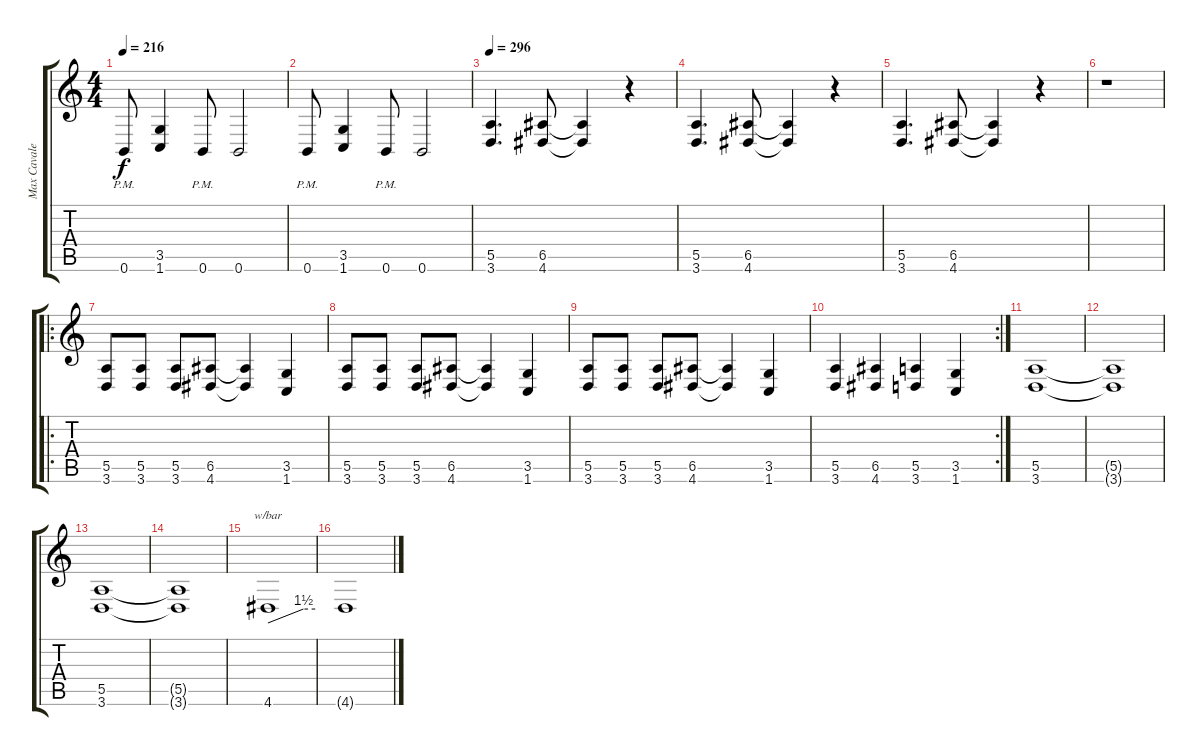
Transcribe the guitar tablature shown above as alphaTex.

\track ("Max Cavalera" "Max Cavale") {instrument distortionguitar}
\staff {score tabs}
\tuning (B3 Gb3 D3 A2 E2 B1) {hide}
\ts (4 4)
\tempo 216
\clef g2
\ks c
0.6{pm}.8{dy f} (3.5 1.6).4 0.6{pm}.8 0.6.2 |
0.6{pm}.8 (3.5 1.6).4 0.6{pm}.8 0.6.2 |
\tempo 296
(5.5 3.6).4{d} (6.5 4.6).8 (6.5{t} 4.6{t}).4 r.4 |
(5.5 3.6).4{d} (6.5 4.6).8 (6.5{t} 4.6{t}).4 r.4 |
(5.5 3.6).4{d} (6.5 4.6).8 (6.5{t} 4.6{t}).4 r.4 |
r.1 |
\ro
(5.5 3.6).8 (5.5 3.6).8 (5.5 3.6).8 (6.5 4.6).8 (6.5{t} 4.6{t}).4 (3.5 1.6).4 |
(5.5 3.6).8 (5.5 3.6).8 (5.5 3.6).8 (6.5 4.6).8 (6.5{t} 4.6{t}).4 (3.5 1.6).4 |
(5.5 3.6).8 (5.5 3.6).8 (5.5 3.6).8 (6.5 4.6).8 (6.5{t} 4.6{t}).4 (3.5 1.6).4 |
\rc 2
(5.5 3.6).4 (6.5 4.6).4 (5.5 3.6).4 (3.5 1.6).4 |
(5.5 3.6).1 |
(5.5{t} 3.6{t}).1 |
(5.5 3.6).1 |
(5.5{t} 3.6{t}).1 |
4.6.1{tbe (custom default 0 0 45 6 60 6)} |
4.6{t}.1
